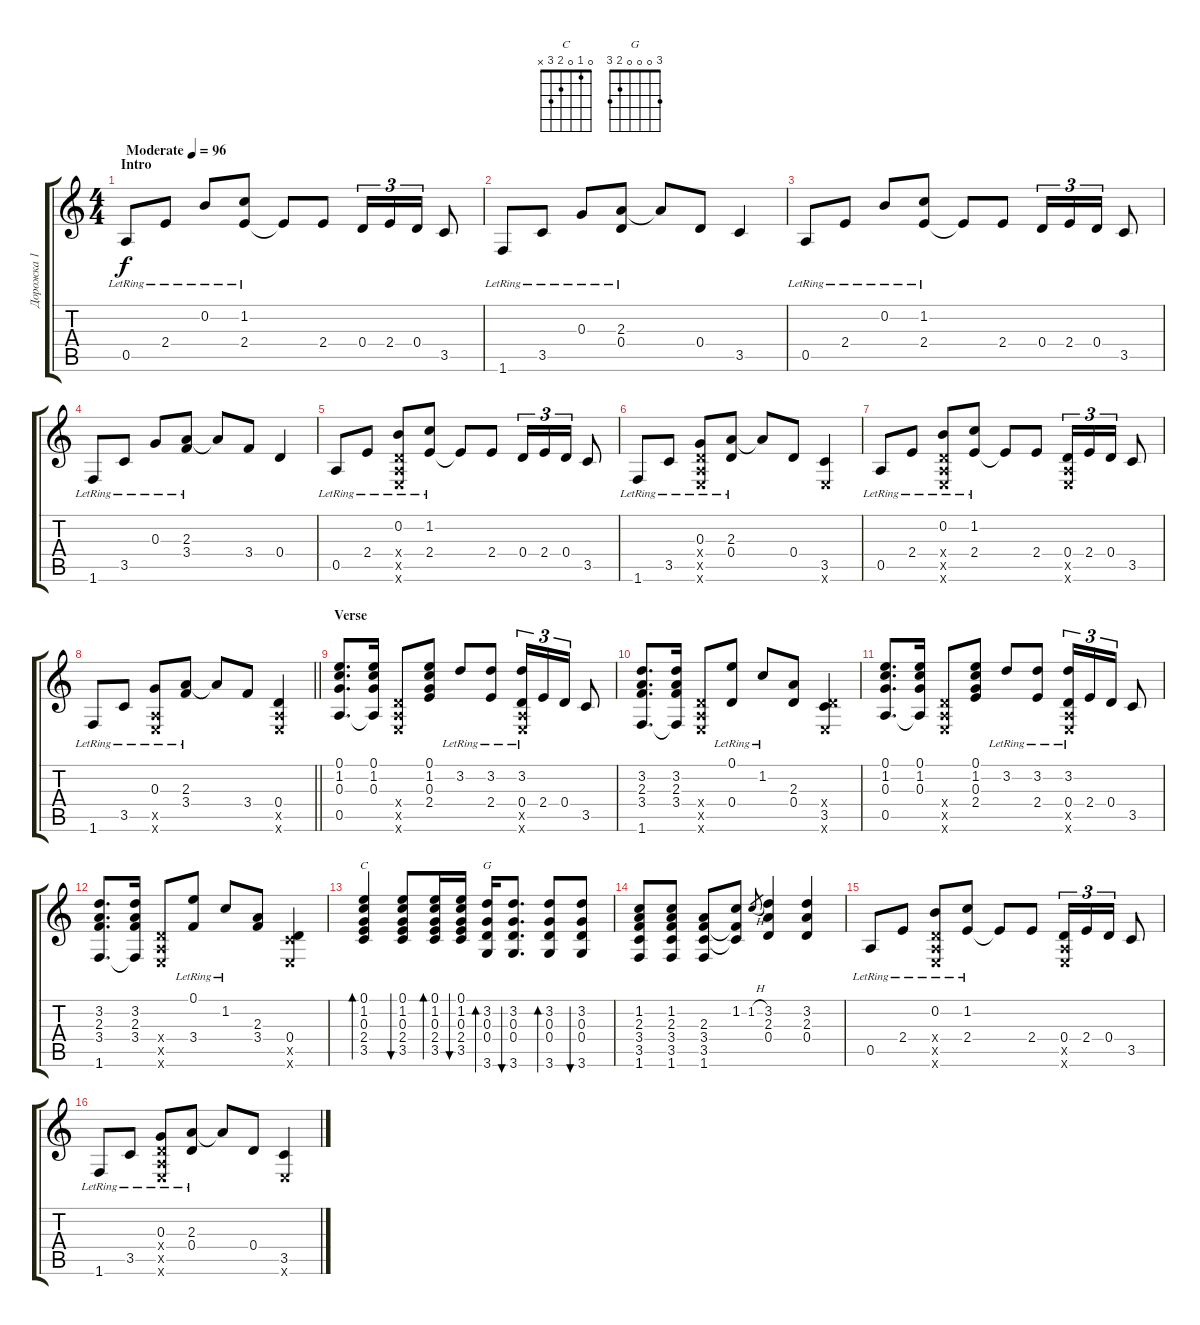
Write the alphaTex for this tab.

\track ("Дорожка 1" "Дорожка 1") {instrument acousticguitarsteel}
\staff {score tabs}
\tuning (E4 B3 G3 D3 A2 E2) {hide}
\chord ("C" 0 1 0 2 3 x)
\chord ("G" 3 0 0 0 2 3)
\ts (4 4)
\section ("" "Intro")
\tempo (96 "Moderate")
\clef g2
\ks c
0.5{lr}.8{dy f instrument acousticguitarsteel} 2.4{lr}.8 0.2{lr}.8 (1.2{lr} 2.4{lr}).8 2.4{t}.8 2.4.8 0.4.16{tu (3 2)} 2.4.16{tu (3 2)} 0.4.16{tu (3 2)} 3.5.8 |
1.6{lr}.8 3.5{lr}.8 0.3{lr}.8 (2.3{lr} 0.4{lr}).8 2.3{t}.8 0.4.8 3.5.4 |
0.5{lr}.8 2.4{lr}.8 0.2{lr}.8 (1.2{lr} 2.4{lr}).8 2.4{t}.8 2.4.8 0.4.16{tu (3 2)} 2.4.16{tu (3 2)} 0.4.16{tu (3 2)} 3.5.8 |
1.6{lr}.8 3.5{lr}.8 0.3{lr}.8 (2.3{lr} 3.4{lr}).8 2.3{t}.8 3.4.8 0.4.4 |
0.5{lr}.8 2.4{lr}.8 (0.2{lr} 0.4{x} 0.5{x} 0.6{x}).8 (1.2{lr} 2.4{lr}).8 2.4{t}.8 2.4.8 0.4.16{tu (3 2)} 2.4.16{tu (3 2)} 0.4.16{tu (3 2)} 3.5.8 |
1.6{lr}.8 3.5{lr}.8 (0.3{lr} 0.4{x} 0.5{x} 0.6{x}).8 (2.3{lr} 0.4{lr}).8 2.3{t}.8 0.4.8 (3.5 0.6{x}).4 |
0.5{lr}.8 2.4{lr}.8 (0.2{lr} 0.4{x} 0.5{x} 0.6{x}).8 (1.2{lr} 2.4{lr}).8 2.4{t}.8 2.4.8 (0.4 0.5{x} 0.6{x}).16{tu (3 2)} 2.4.16{tu (3 2)} 0.4.16{tu (3 2)} 3.5.8 |
\barLineRight lightlight
1.6{lr}.8 3.5{lr}.8 (0.3{lr} 0.5{x} 0.6{x}).8 (2.3{lr} 3.4{lr}).8 2.3{t}.8 3.4.8 (0.4 0.5{x} 0.6{x}).4 |
\section ("" "Verse")
(0.1 1.2 0.3 0.5).8{d} (0.1 1.2 0.3 0.5{t}).16 (0.4{x} 0.5{x} 0.6{x}).8 (0.1 1.2 0.3 2.4).8 3.2{lr}.8 (3.2{lr} 2.4{lr}).8 (3.2{lr} 0.4{lr} 0.5{x} 0.6{x}).16{tu (3 2)} 2.4.16{tu (3 2)} 0.4.16{tu (3 2)} 3.5.8 |
(3.2 2.3 3.4 1.6).8{d} (3.2 2.3 3.4 1.6{t}).16 (0.4{x} 0.5{x} 0.6{x}).8 (0.1{lr} 0.4{lr}).8 1.2{lr}.8 (2.3 0.4).8 (0.4{x} 3.5 0.6{x}).4 |
(0.1 1.2 0.3 0.5).8{d} (0.1 1.2 0.3 0.5{t}).16 (0.4{x} 0.5{x} 0.6{x}).8 (0.1 1.2 0.3 2.4).8 3.2{lr}.8 (3.2{lr} 2.4{lr}).8 (3.2{lr} 0.4{lr} 0.5{x} 0.6{x}).16{tu (3 2)} 2.4.16{tu (3 2)} 0.4.16{tu (3 2)} 3.5.8 |
(3.2 2.3 3.4 1.6).8{d} (3.2 2.3 3.4 1.6{t}).16 (0.4{x} 0.5{x} 0.6{x}).8 (0.1{lr} 3.4{lr}).8 1.2{lr}.8 (2.3 3.4).8 (0.4 3.5{x} 0.6{x}).4 |
(0.1 1.2 0.3 2.4 3.5).4{bd 60 ch "C"} (0.1 1.2 0.3 2.4 3.5).8{bu 60} (0.1 1.2 0.3 2.4 3.5).16{bd 60} (0.1 1.2 0.3 2.4 3.5).16{bu 60} (3.2 0.3 0.4 3.6).16{bd 60 ch "G"} (3.2 0.3 0.4 3.6).8{d bu 60} (3.2 0.3 0.4 3.6).8{bd 60} (3.2 0.3 0.4 3.6).8{bu 60} |
(1.2 2.3 3.4 3.5 1.6).8 (1.2 2.3 3.4 3.5 1.6).8 (2.3 3.4 3.5 1.6).8 (1.2 3.4{t} 3.5{t}).8 1.2{h}.8{gr} (3.2 2.3 0.4).4 (3.2 2.3 0.4).4 |
0.5{lr}.8 2.4{lr}.8 (0.2{lr} 0.4{x} 0.5{x} 0.6{x}).8 (1.2{lr} 2.4{lr}).8 2.4{t}.8 2.4.8 (0.4 0.5{x} 0.6{x}).16{tu (3 2)} 2.4.16{tu (3 2)} 0.4.16{tu (3 2)} 3.5.8 |
1.6{lr}.8 3.5{lr}.8 (0.3{lr} 0.4{x} 0.5{x} 0.6{x}).8 (2.3{lr} 0.4{lr}).8 2.3{t}.8 0.4.8 (3.5 0.6{x}).4
